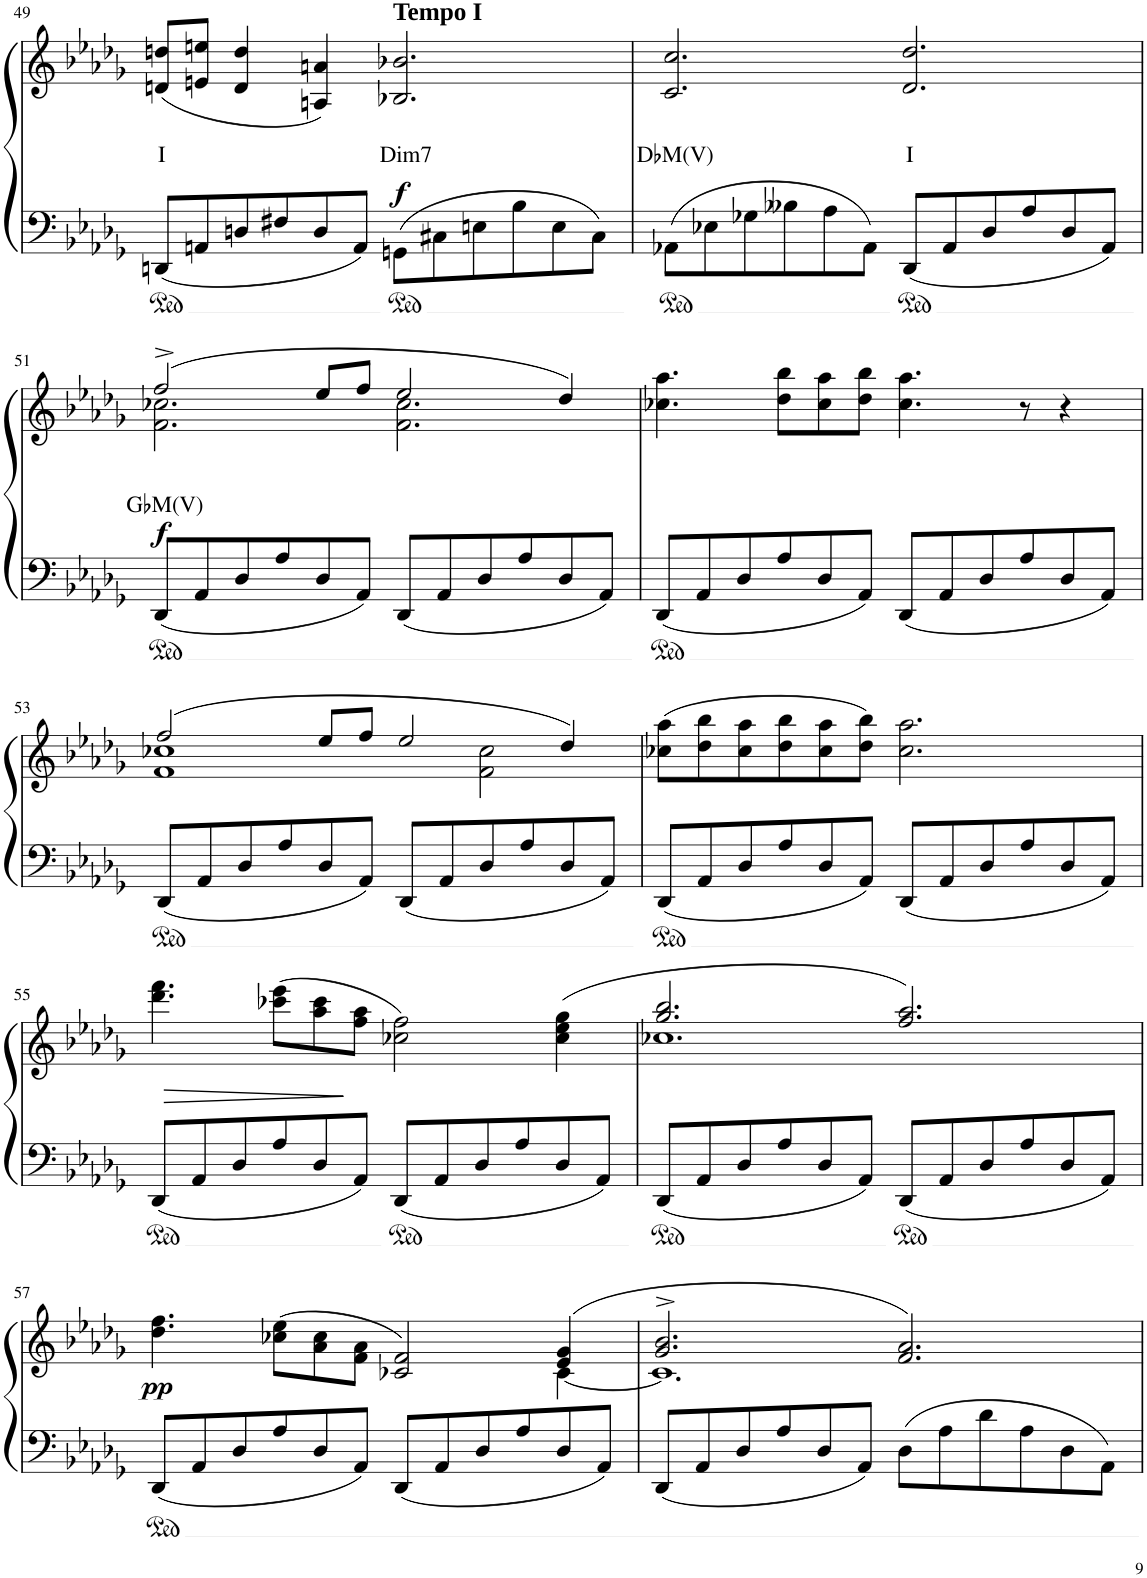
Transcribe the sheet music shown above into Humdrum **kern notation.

**kern	**kern	**text	**dynam
*part1	*part1	*part1	*part1
*staff2	*staff1	*staff1	*staff1/2
*I"Piano	*	*	*
*I'Pno	*	*	*
!!LO:PB:g=z
*clefF4	*clefG2	*	*
*k[b-e-a-d-g-]	*k[b-e-a-d-g-]	*	*
*M6/4	*M6/4	*	*
=49	=49	=49	=49
!	!	!LO:LY:b	!
8DDn/L	(8dn/ 8ddn/L	I	.
8AAn/	8en/ 8een/J	.	.
8Dn/	4d/ 4dd/	.	.
8F#X/	.	.	.
8D/	4An/ 4an/)	.	.
8AA/J	.	.	.
!	!LO:TX:a:B:t=Tempo I	!	!
!	!	!LO:LY:b	!LO:DY:b
8GGn\L	2.B-X/ 2.b-X/	Dim7	f
8C#X\	.	.	.
8En\	.	.	.
8B-\	.	.	.
8E\	.	.	.
8C#\J	.	.	.
=50	=50	=50	=50
!	!	!LO:LY:b	!
8AA-X\L	2.c/ 2.cc/	D♭M(V)	.
8E-X\	.	.	.
8G-X\	.	.	.
8B--X\	.	.	.
8A-\	.	.	.
8AA-\J	.	.	.
!	!	!LO:LY:b	!
8DD-/L	2.d-/ 2.dd-/	I	.
8AA-/	.	.	.
8D-/	.	.	.
8A-/	.	.	.
8D-/	.	.	.
8AA-/J	.	.	.
!!LO:LB:g=z
=51	=51	=51	=51
*	*^	*	*
!	!	!	!LO:LY:b	!LO:DY:b
8DD-/L	(2ff^/	2.f\ 2.cc-X\	G♭M(V)	f
8AA-/	.	.	.	.
8D-/	.	.	.	.
8A-/	.	.	.	.
8D-/	8ee-/L	.	.	.
8AA-/J	8ff/J	.	.	.
8DD-/L	2ee-/	2.f\ 2.cc-\	.	.
8AA-/	.	.	.	.
8D-/	.	.	.	.
8A-/	.	.	.	.
8D-/	4dd-/)	.	.	.
8AA-/J	.	.	.	.
*	*v	*v	*	*
=52	=52	=52	=52
8DD-/L	4.cc-X\ 4.aa-\	.	.
8AA-/	.	.	.
8D-/	.	.	.
8A-/	8dd-\ 8bb-\L	.	.
8D-/	8cc-\ 8aa-\	.	.
8AA-/J	8dd-\ 8bb-\J	.	.
8DD-/L	4.cc-\ 4.aa-\	.	.
8AA-/	.	.	.
8D-/	.	.	.
8A-/	8r	.	.
8D-/	4r	.	.
8AA-/J	.	.	.
!!LO:LB:g=z
=53	=53	=53	=53
*	*^	*	*
8DD-/L	(2ff/	1f 1cc-X	.	.
8AA-/	.	.	.	.
8D-/	.	.	.	.
8A-/	.	.	.	.
8D-/	8ee-/L	.	.	.
8AA-/J	8ff/J	.	.	.
8DD-/L	2ee-/	.	.	.
8AA-/	.	.	.	.
8D-/	.	2f\ 2cc-\	.	.
8A-/	.	.	.	.
8D-/	4dd-/)	.	.	.
8AA-/J	.	.	.	.
*	*v	*v	*	*
=54	=54	=54	=54
8DD-/L	(8cc-X\ 8aa-\L	.	.
8AA-/	8dd-\ 8bb-\	.	.
8D-/	8cc-\ 8aa-\	.	.
8A-/	8dd-\ 8bb-\	.	.
8D-/	8cc-\ 8aa-\	.	.
8AA-/J	8dd-\ 8bb-\J)	.	.
8DD-/L	2.cc-\ 2.aa-\	.	.
8AA-/	.	.	.
8D-/	.	.	.
8A-/	.	.	.
8D-/	.	.	.
8AA-/J	.	.	.
!!LO:LB:g=z
=55	=55	=55	=55
!	!	!	!LO:HP:b
8DD-/L	4.ddd-\ 4.fff\	.	>
8AA-/	.	.	.
8D-/	.	.	.
8A-/	(8ccc-X\ 8eee-\L	.	.
8D-/	8aa-\ 8ccc-\	.	.
8AA-/J	8ff\ 8aa-\J	.	]
8DD-/L	2cc-X\ 2ff\)	.	.
8AA-/	.	.	.
8D-/	.	.	.
8A-/	.	.	.
8D-/	(4cc-\ 4ee-\ 4gg-\	.	.
8AA-/J	.	.	.
=56	=56	=56	=56
*	*^	*	*
8DD-/L	2.gg-/ 2.bb-/	1.cc-X	.	.
8AA-/	.	.	.	.
8D-/	.	.	.	.
8A-/	.	.	.	.
8D-/	.	.	.	.
8AA-/J	.	.	.	.
8DD-/L	2.ff/ 2.aa-/)	.	.	.
8AA-/	.	.	.	.
8D-/	.	.	.	.
8A-/	.	.	.	.
8D-/	.	.	.	.
8AA-/J	.	.	.	.
!!LO:LB:g=z	!!
=57	=57	=57	=57	=57
!	!	!	!	!LO:DY:b
8DD-/L	4.dd-\ 4.ff\	4ryy	.	pp
8AA-/	.	.	.	.
*	*v	*v	*	*
8D-/	.	.	.
8A-/	(8cc-X\ 8ee-\L	.	.
8D-/	8a-\ 8cc-\	.	.
8AA-/J	8f\ 8a-\J	.	.
8DD-/L	2c-X/ 2f/)	.	.
8AA-/	.	.	.
8D-/	.	.	.
8A-/	.	.	.
*	*^	*	*
8D-/	(4e-/ 4g-/	[4c-\	.	.
8AA-/J	.	.	.	.
=58	=58	=58	=58	=58
8DD-/L	2.g-/^ 2.b-/^	1.c-]	.	.
8AA-/	.	.	.	.
8D-/	.	.	.	.
8A-/	.	.	.	.
8D-/	.	.	.	.
8AA-/J	.	.	.	.
8D-\L	2.f/ 2.a-/)	.	.	.
8A-\	.	.	.	.
8d-\	.	.	.	.
8A-\	.	.	.	.
8D-\	.	.	.	.
8AA-\J	.	.	.	.
*	*v	*v	*	*
=	=	=	=
*-	*-	*-	*-
